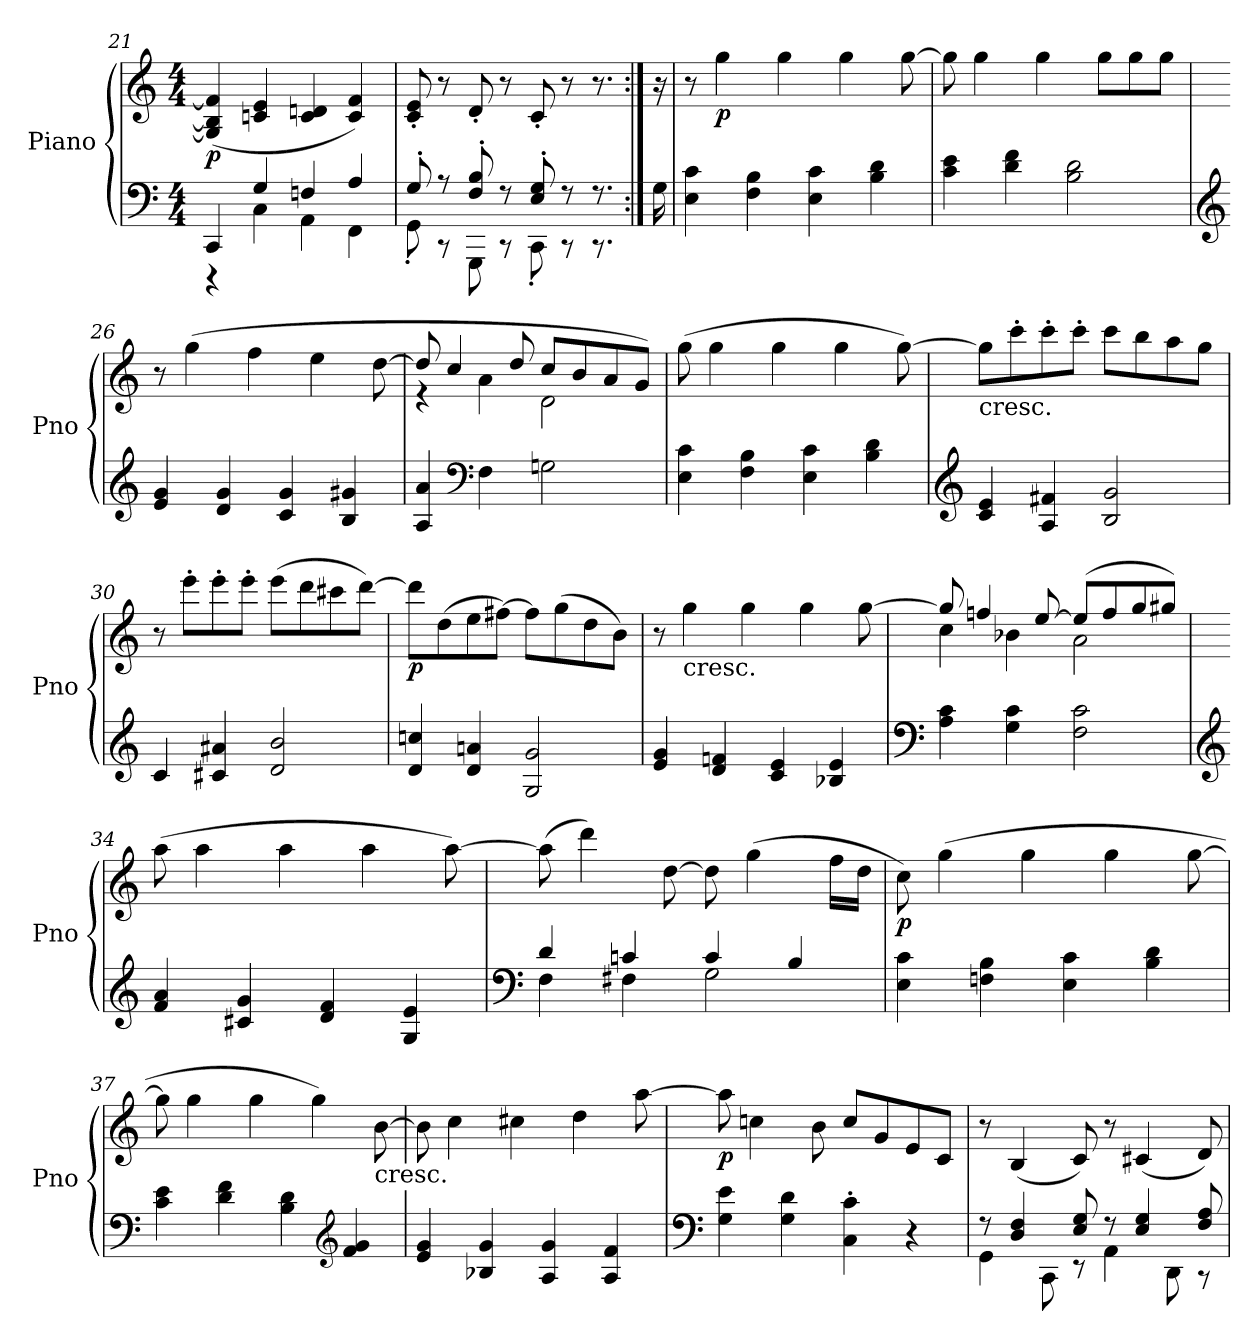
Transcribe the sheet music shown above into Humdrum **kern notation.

**kern	**kern	**dynam
*part1	*part1	*part1
*staff2	*staff1	*staff1/2
*I"Piano	*	*
*I'Pno	*	*
!!LO:LB:g=z
*clefF4	*clefG2	*
*k[]	*k[]	*
*M4/4	*M4/4	*
=21	=21	=21
*^	*	*
!	!	!	!LO:DY:b
4CC/	4r	(<4G/] 4B/] 4f/]	p
4G/	4C\	4cn/ 4e/	.
4Fn/	4AA\	4c/ 4dn/	.
4A/	4FF\	4c/ 4f/)	.
=22	=22	=22	=22
8G'/	8GG'\	8c/' 8e/'	.
8r	8r	8r	.
8F/' 8B/'	8GGG\	8d'/	.
8r	8r	8r	.
8E/' 8G/'	8CC'\	8c'/	.
8r	8r	8r	.
8.r	8.r	8.r	.
*v	*v	*	*
=23:|!	=23:|!	=23:|!
16G\	16r	.
=24	=24	=24
4E\ 4c\	8r	.
!	!	!LO:DY:b
.	4gg\	p
4F\ 4B\	.	.
.	4gg\	.
4E\ 4c\	.	.
.	4gg\	.
4B\ 4d\	.	.
.	[8gg\	.
=25	=25	=25
4c\ 4e\	8gg\]	.
.	4gg\	.
4d\ 4f\	.	.
.	4gg\	.
2B\ 2d\	.	.
.	8gg\L	.
.	8gg\	.
.	8gg\J	.
=26	=26	=26
*clefG2	*	*
4e/ 4g/	8r	.
.	(>4gg\	.
4d/ 4g/	.	.
.	4ff\	.
4c/ 4g/	.	.
.	4ee\	.
4B/ 4g#X/	.	.
.	[8dd\	.
!!LO:PB:g=z
=27	=27	=27
*	*^	*
4A/ 4a/	8dd/]	4r	.
.	4cc/	.	.
*clefF4	*	*	*
4F\	.	4a\	.
.	8dd/	.	.
2Gn\	8cc/L	2d\	.
.	8b/	.	.
.	8a/	.	.
.	8g/J)	.	.
*	*v	*v	*
=28	=28	=28
4E\ 4c\	(>8gg\	.
.	4gg\	.
4F\ 4B\	.	.
.	4gg\	.
4E\ 4c\	.	.
.	4gg\	.
4B\ 4d\	.	.
.	[8gg\)	.
=29	=29	=29
*clefG2	*	*
!	!LO:TX:b:t=cresc.	!
4c/ 4e/	8gg\L]	.
.	8ccc'\	.
4A/ 4f#X/	8ccc'\	.
.	8ccc'\J	.
2B/ 2g/	8ccc\L	.
.	8bb\	.
.	8aa\	.
.	8gg\J	.
=30	=30	=30
4c/	8r	.
.	8eee'\L	.
4c#X/ 4a#X/	8eee'\	.
.	8eee'\J	.
2d/ 2b/	(>8eee\L	.
.	8ddd\	.
.	8ccc#X\	.
.	[8ddd\J)	.
!!LO:LB:g=z
=31	=31	=31
!	!	!LO:DY:b
4d/ 4ccn/	8ddd\L]	p
.	(>8dd\	.
4d/ 4an/	8ee\	.
.	[8ff#X\J)	.
2G/ 2g/	8ff#\L]	.
.	(>8gg\	.
.	8dd\	.
.	8b\J)	.
=32	=32	=32
4e/ 4g/	8r	.
!	!LO:TX:b:t=cresc.	!
.	4gg\	.
4d/ 4fn/	.	.
.	4gg\	.
4c/ 4e/	.	.
.	4gg\	.
4B-X/ 4e/	.	.
.	[8gg\	.
=33	=33	=33
*clefF4	*	*
*	*^	*
4A\ 4c\	8gg/]	4cc\	.
.	4ffn/	.	.
4G\ 4c\	.	4b-X\	.
.	[8ee/	.	.
2F\ 2c\	(>8ee/L]	2a\	.
.	8ff/	.	.
.	8gg/	.	.
.	8gg#X/J)	.	.
*	*v	*v	*
=34	=34	=34
*clefG2	*	*
4f/ 4a/	(>8aa\	.
.	4aa\	.
4c#X/ 4g/	.	.
.	4aa\	.
4d/ 4f/	.	.
.	4aa\	.
4G/ 4e/	.	.
.	[8aa\)	.
=35	=35	=35
*clefF4	*	*
*^	*	*
4d/	4F\	(>8aa\]	.
.	.	4ddd\)	.
4cn/	4F#X\	.	.
.	.	[8dd\	.
4c/	2G\	8dd\]	.
.	.	(>4gg\	.
4B/	.	.	.
.	.	16ff\LL	.
.	.	16dd\JJ	.
*v	*v	*	*
!!LO:LB:g=z
=36	=36	=36
!	!	!LO:DY:b
4E\ 4c\	8cc\)	p
.	(>4gg\	.
4Fn\ 4B\	.	.
.	4gg\	.
4E\ 4c\	.	.
.	4gg\	.
4B\ 4d\	.	.
.	[8gg\	.
=37	=37	=37
4c\ 4e\	8gg\]	.
.	4gg\	.
4d\ 4f\	.	.
.	4gg\	.
4B\ 4d\	.	.
.	4gg\)	.
*clefG2	*	*
4f/ 4g/	.	.
!	!LO:TX:b:t=cresc.	!
.	[8b\	.
=38	=38	=38
4e/ 4g/	8b\]	.
.	4cc\	.
4B-X/ 4g/	.	.
.	4cc#X\	.
4A/ 4g/	.	.
.	4dd\	.
4A/ 4f/	.	.
.	[8aa\	.
=39	=39	=39
*clefF4	*	*
!	!	!LO:DY:b
4G\ 4e\	8aa\]	p
.	4ccn\	.
4G\ 4d\	.	.
.	8b\	.
4C\' 4c\'	8cc/L	.
.	8g/	.
4r	8e/	.
.	8c/J	.
=40	=40	=40
*^	*	*
8r	4GG\	8r	.
4D/ 4F/	.	(<4B/	.
.	8CC\	.	.
8E/ 8G/	8r	8c/)	.
8r	4AA\	8r	.
4E/ 4G/	.	(<4c#X/	.
.	8DD\	.	.
8F/ 8A/	8r	8d/)	.
*v	*v	*	*
=	=	=
*-	*-	*-
